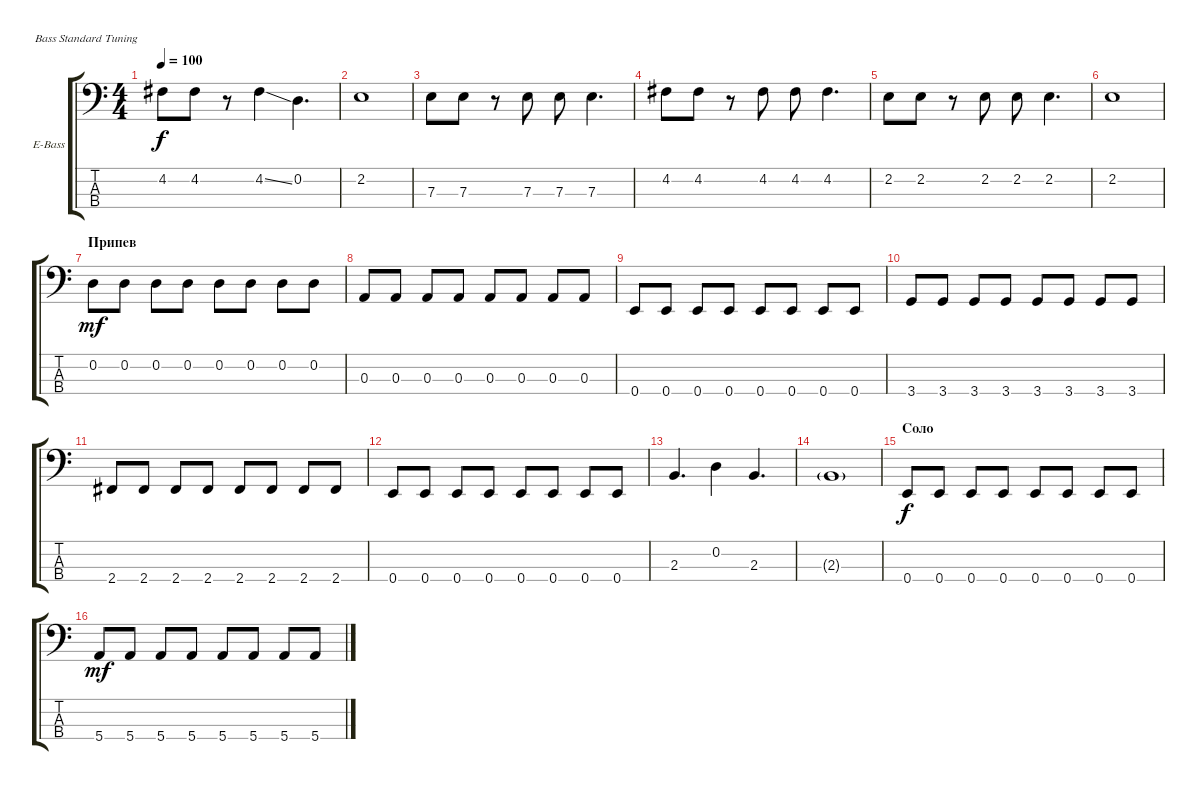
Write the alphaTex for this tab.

\defaultSystemsLayout 4
\bracketExtendMode groupsimilarinstruments
\firstSystemTrackNameOrientation horizontal
\otherSystemsTrackNameOrientation horizontal
\track ("А. Андреев" "E-Bass") {instrument electricbassfinger}
\staff {score tabs}
\tuning (G2 D2 A1 E1)
\ts (4 4)
\tempo 100
\clef f4
\ks c
4.2.8{dy f} 4.2.8 r.8 4.2{ss}.4 0.2.4{d} |
2.2.1 |
7.3.8 7.3.8 r.8 7.3.8 7.3.8 7.3.4{d} |
4.2.8 4.2.8 r.8 4.2.8 4.2.8 4.2.4{d} |
2.2.8 2.2.8 r.8 2.2.8 2.2.8 2.2.4{d} |
2.2.1 |
\section ("" "Припев")
0.2.8{dy mf} 0.2.8 0.2.8 0.2.8 0.2.8 0.2.8 0.2.8 0.2.8 |
0.3.8 0.3.8 0.3.8 0.3.8 0.3.8 0.3.8 0.3.8 0.3.8 |
0.4.8 0.4.8 0.4.8 0.4.8 0.4.8 0.4.8 0.4.8 0.4.8 |
3.4.8 3.4.8 3.4.8 3.4.8 3.4.8 3.4.8 3.4.8 3.4.8 |
2.4.8 2.4.8 2.4.8 2.4.8 2.4.8 2.4.8 2.4.8 2.4.8 |
0.4.8 0.4.8 0.4.8 0.4.8 0.4.8 0.4.8 0.4.8 0.4.8 |
2.3.4{d} 0.2.4 2.3.4{d} |
2.3{g}.1 |
\section ("" "Соло")
0.4.8{dy f} 0.4.8 0.4.8 0.4.8 0.4.8 0.4.8 0.4.8 0.4.8 |
5.4.8{dy mf} 5.4.8 5.4.8 5.4.8 5.4.8 5.4.8 5.4.8 5.4.8
